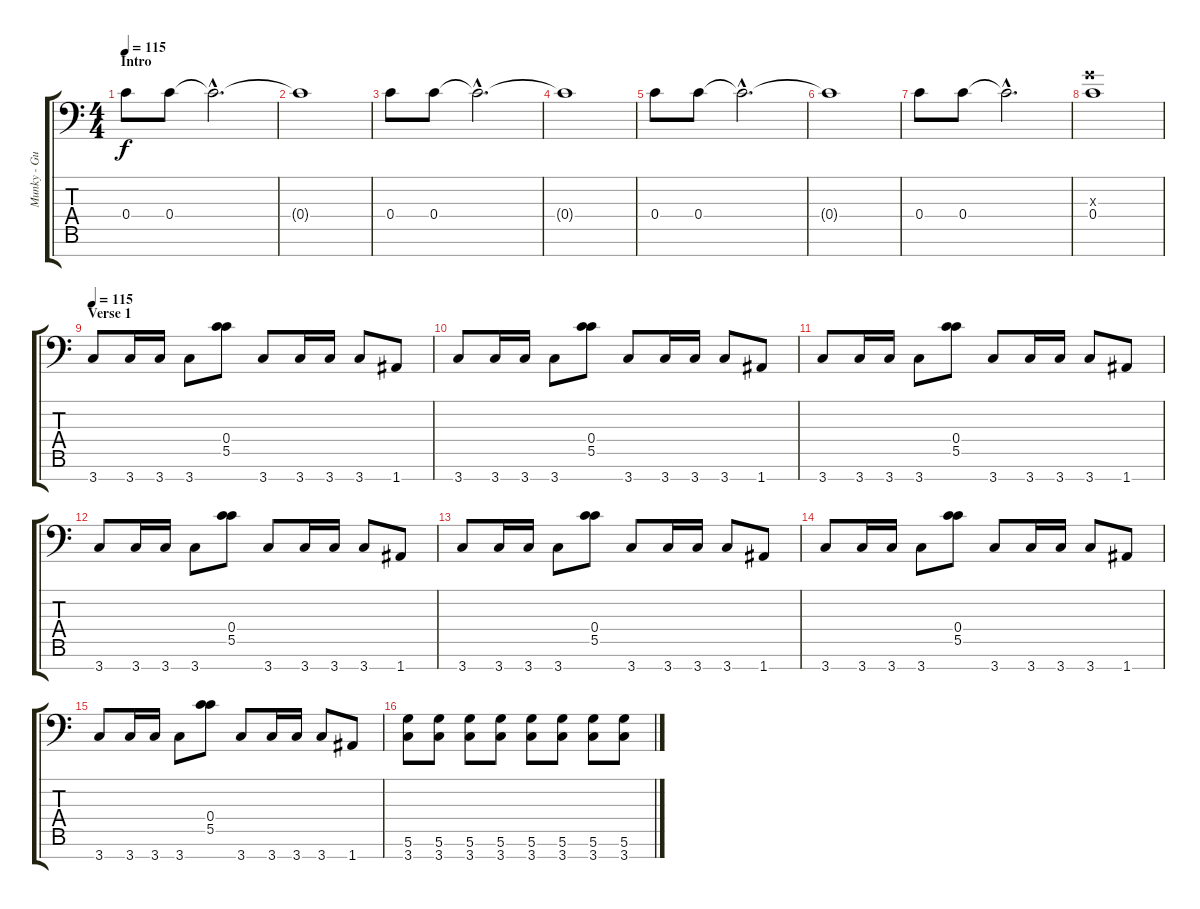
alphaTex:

\track ("Munky - Guitar" "Munky - Gu") {instrument distortionguitar}
\staff {score tabs}
\tuning (D4 A3 F3 C3 G2 D2 A1) {hide}
\ts (4 4)
\section ("" "Intro")
\tempo 115
\clef f4
\ks c
0.4.8{dy f instrument electricguitarjazz} 0.4.8 0.4{hac t}.2{d} |
0.4{t}.1 |
0.4.8 0.4.8 0.4{hac t}.2{d} |
0.4{t}.1 |
0.4.8 0.4.8 0.4{hac t}.2{d} |
0.4{t}.1 |
0.4.8 0.4.8 0.4{hac t}.2{d} |
(2.3{x} 0.4).1 |
\section ("" "Verse 1")
\tempo 115
3.7.8{volume 14 balance 11 instrument distortionguitar} 3.7.16 3.7.16 3.7.8 (0.4 5.5).8 3.7.8 3.7.16 3.7.16 3.7.8 1.7.8 |
3.7.8 3.7.16 3.7.16 3.7.8 (0.4 5.5).8 3.7.8 3.7.16 3.7.16 3.7.8 1.7.8 |
3.7.8 3.7.16 3.7.16 3.7.8 (0.4 5.5).8 3.7.8 3.7.16 3.7.16 3.7.8 1.7.8 |
3.7.8 3.7.16 3.7.16 3.7.8 (0.4 5.5).8 3.7.8 3.7.16 3.7.16 3.7.8 1.7.8 |
3.7.8 3.7.16 3.7.16 3.7.8 (0.4 5.5).8 3.7.8 3.7.16 3.7.16 3.7.8 1.7.8 |
3.7.8 3.7.16 3.7.16 3.7.8 (0.4 5.5).8 3.7.8 3.7.16 3.7.16 3.7.8 1.7.8 |
3.7.8 3.7.16 3.7.16 3.7.8 (0.4 5.5).8 3.7.8 3.7.16 3.7.16 3.7.8 1.7.8 |
(5.6 3.7).8 (5.6 3.7).8 (5.6 3.7).8 (5.6 3.7).8 (5.6 3.7).8 (5.6 3.7).8 (5.6 3.7).8 (5.6 3.7).8
